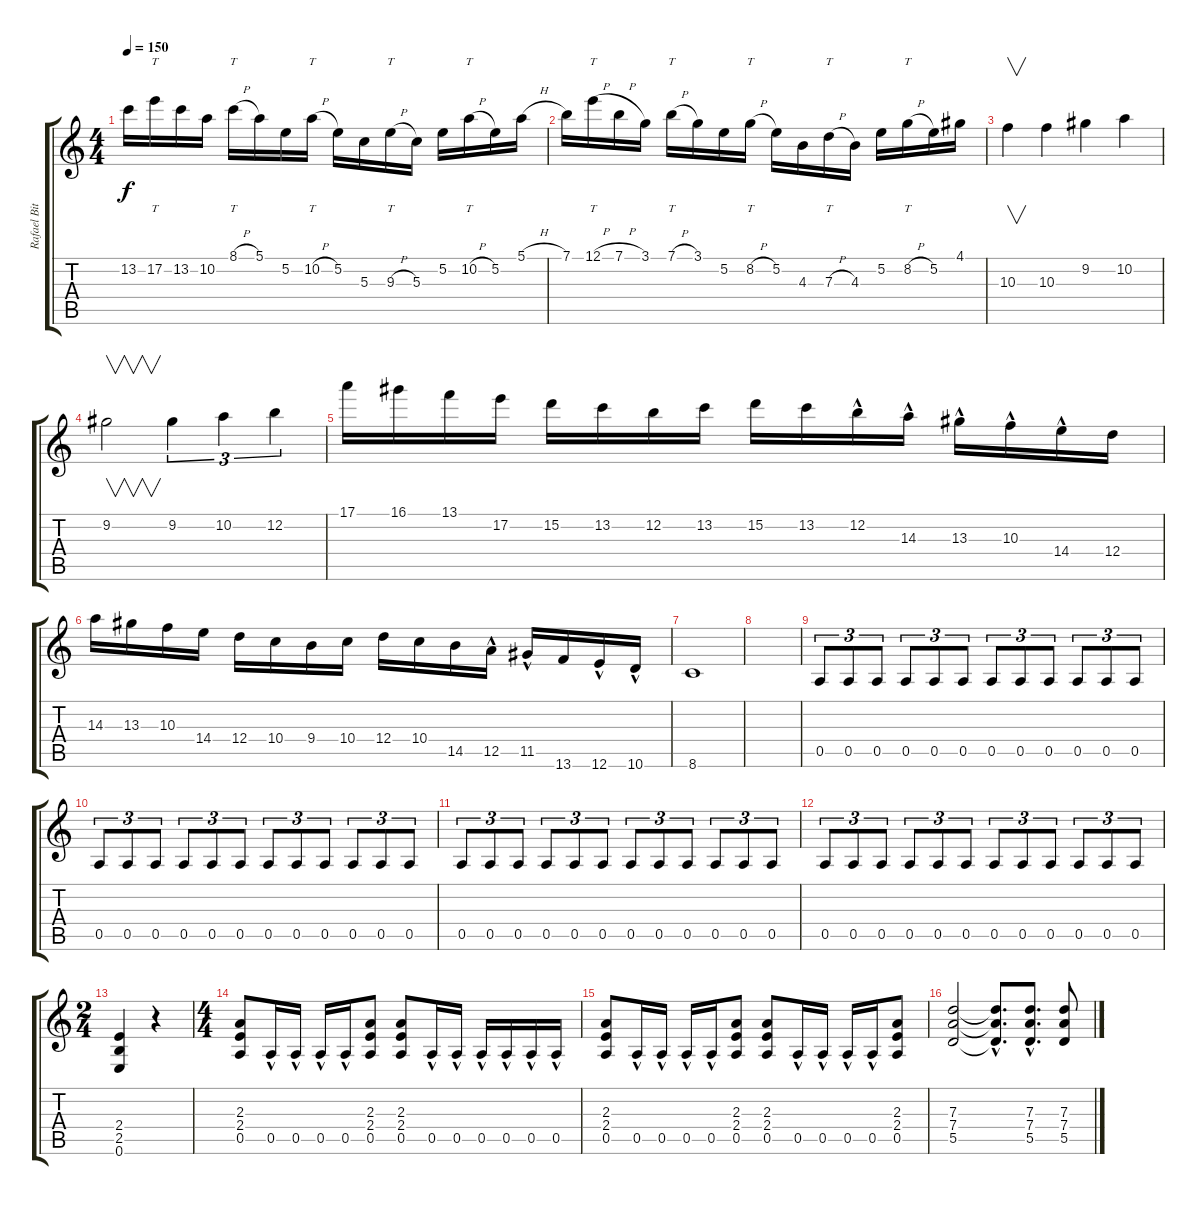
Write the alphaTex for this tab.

\track ("Rafael Bittencourt" "Rafael Bit") {instrument distortionguitar}
\staff {score tabs}
\tuning (E4 B3 G3 D3 A2 E2) {hide}
\ts (4 4)
\tempo 150
\clef g2
\ks c
13.2.16{dy f volume 16} 17.2.16{tt} 13.2.16 10.2.16 8.1{h}.16{tt} 5.1.16 5.2.16 10.2{h}.16{tt} 5.2.16 5.3.16 9.3{h}.16{tt} 5.3.16 5.2.16 10.2{h}.16{tt} 5.2.16 5.1{h}.16 |
7.1.16 12.1{h}.16{tt} 7.1{h}.16 3.1.16 7.1{h}.16{tt} 3.1.16 5.2.16 8.2{h}.16{tt} 5.2.16 4.3.16 7.3{h}.16{tt} 4.3.16 5.2.16 8.2{h}.16{tt} 5.2.16 4.1.16 |
10.3.4{v} 10.3.4 9.2.4 10.2.4 |
9.2.2{v} 9.2.4{tu (3 2)} 10.2.4{tu (3 2)} 12.2.4{tu (3 2)} |
17.1.16 16.1.16 13.1.16 17.2.16 15.2.16 13.2.16 12.2.16 13.2.16 15.2.16 13.2.16 12.2{hac}.16 14.3{hac}.16 13.3{hac}.16 10.3{hac}.16 14.4{hac}.16 12.4.16 |
14.3.16 13.3.16 10.3.16 14.4.16 12.4.16 10.4.16 9.4.16 10.4.16 12.4.16 10.4.16 14.5.16 12.5{hac}.16 11.5{hac}.16 13.6.16 12.6{hac}.16 10.6{hac}.16 |
8.6.1 |
|
0.5.8{tu (3 2) volume 12} 0.5.8{tu (3 2)} 0.5.8{tu (3 2)} 0.5.8{tu (3 2)} 0.5.8{tu (3 2)} 0.5.8{tu (3 2)} 0.5.8{tu (3 2)} 0.5.8{tu (3 2)} 0.5.8{tu (3 2)} 0.5.8{tu (3 2)} 0.5.8{tu (3 2)} 0.5.8{tu (3 2)} |
0.5.8{tu (3 2)} 0.5.8{tu (3 2)} 0.5.8{tu (3 2)} 0.5.8{tu (3 2)} 0.5.8{tu (3 2)} 0.5.8{tu (3 2)} 0.5.8{tu (3 2)} 0.5.8{tu (3 2)} 0.5.8{tu (3 2)} 0.5.8{tu (3 2)} 0.5.8{tu (3 2)} 0.5.8{tu (3 2)} |
0.5.8{tu (3 2)} 0.5.8{tu (3 2)} 0.5.8{tu (3 2)} 0.5.8{tu (3 2)} 0.5.8{tu (3 2)} 0.5.8{tu (3 2)} 0.5.8{tu (3 2)} 0.5.8{tu (3 2)} 0.5.8{tu (3 2)} 0.5.8{tu (3 2)} 0.5.8{tu (3 2)} 0.5.8{tu (3 2)} |
0.5.8{tu (3 2)} 0.5.8{tu (3 2)} 0.5.8{tu (3 2)} 0.5.8{tu (3 2)} 0.5.8{tu (3 2)} 0.5.8{tu (3 2)} 0.5.8{tu (3 2)} 0.5.8{tu (3 2)} 0.5.8{tu (3 2)} 0.5.8{tu (3 2)} 0.5.8{tu (3 2)} 0.5.8{tu (3 2)} |
\ts (2 4)
(2.4 2.5 0.6).4{volume 14} r.4 |
\ts (4 4)
(2.3 2.4 0.5).8 0.5{hac}.16 0.5{hac}.16 0.5{hac}.16 0.5{hac}.16 (2.3 2.4 0.5).8 (2.3 2.4 0.5).8 0.5{hac}.16 0.5{hac}.16 0.5{hac}.16 0.5{hac}.16 0.5{hac}.16 0.5{hac}.16 |
(2.3 2.4 0.5).8 0.5{hac}.16 0.5{hac}.16 0.5{hac}.16 0.5{hac}.16 (2.3 2.4 0.5).8 (2.3 2.4 0.5).8 0.5{hac}.16 0.5{hac}.16 0.5{hac}.16 0.5{hac}.16 (2.3 2.4 0.5).8 |
(7.3 7.4 5.5).2 (7.3{hac t} 7.4{hac t} 5.5{hac t}).8{d} (7.3{hac} 7.4{hac} 5.5{hac}).8{d} (7.3 7.4 5.5).8
